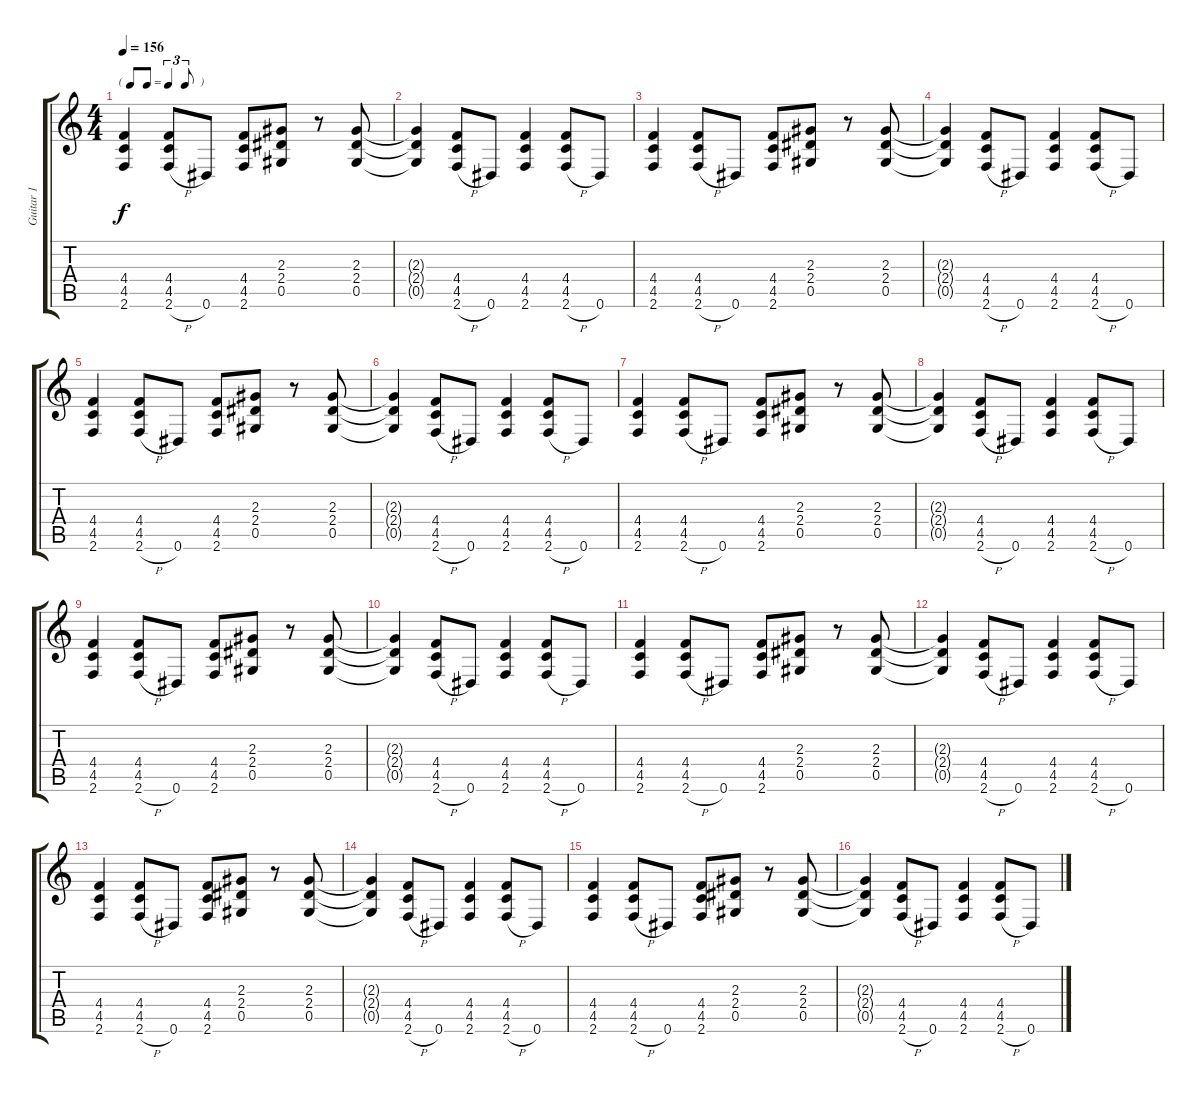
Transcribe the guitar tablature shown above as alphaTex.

\track ("Guitar 1" "Guitar 1") {instrument distortionguitar}
\staff {score tabs}
\tuning (Eb4 Bb3 Gb3 Db3 Ab2 Eb2) {hide}
\ts (4 4)
\tf triplet8th
\tempo 156
\clef g2
\ks c
(4.4 4.5 2.6).4{dy f} (4.4 4.5 2.6{h}).8 0.6.8 (4.4 4.5 2.6).8 (2.3 2.4 0.5).8 r.8 (2.3 2.4 0.5).8 |
(2.3{t} 2.4{t} 0.5{t}).4 (4.4 4.5 2.6{h}).8 0.6.8 (4.4 4.5 2.6).4 (4.4 4.5 2.6{h}).8 0.6.8 |
(4.4 4.5 2.6).4 (4.4 4.5 2.6{h}).8 0.6.8 (4.4 4.5 2.6).8 (2.3 2.4 0.5).8 r.8 (2.3 2.4 0.5).8 |
(2.3{t} 2.4{t} 0.5{t}).4 (4.4 4.5 2.6{h}).8 0.6.8 (4.4 4.5 2.6).4 (4.4 4.5 2.6{h}).8 0.6.8 |
(4.4 4.5 2.6).4 (4.4 4.5 2.6{h}).8 0.6.8 (4.4 4.5 2.6).8 (2.3 2.4 0.5).8 r.8 (2.3 2.4 0.5).8 |
(2.3{t} 2.4{t} 0.5{t}).4 (4.4 4.5 2.6{h}).8 0.6.8 (4.4 4.5 2.6).4 (4.4 4.5 2.6{h}).8 0.6.8 |
(4.4 4.5 2.6).4 (4.4 4.5 2.6{h}).8 0.6.8 (4.4 4.5 2.6).8 (2.3 2.4 0.5).8 r.8 (2.3 2.4 0.5).8 |
(2.3{t} 2.4{t} 0.5{t}).4 (4.4 4.5 2.6{h}).8 0.6.8 (4.4 4.5 2.6).4 (4.4 4.5 2.6{h}).8 0.6.8 |
(4.4 4.5 2.6).4 (4.4 4.5 2.6{h}).8 0.6.8 (4.4 4.5 2.6).8 (2.3 2.4 0.5).8 r.8 (2.3 2.4 0.5).8 |
(2.3{t} 2.4{t} 0.5{t}).4 (4.4 4.5 2.6{h}).8 0.6.8 (4.4 4.5 2.6).4 (4.4 4.5 2.6{h}).8 0.6.8 |
(4.4 4.5 2.6).4 (4.4 4.5 2.6{h}).8 0.6.8 (4.4 4.5 2.6).8 (2.3 2.4 0.5).8 r.8 (2.3 2.4 0.5).8 |
(2.3{t} 2.4{t} 0.5{t}).4 (4.4 4.5 2.6{h}).8 0.6.8 (4.4 4.5 2.6).4 (4.4 4.5 2.6{h}).8 0.6.8 |
(4.4 4.5 2.6).4 (4.4 4.5 2.6{h}).8 0.6.8 (4.4 4.5 2.6).8 (2.3 2.4 0.5).8 r.8 (2.3 2.4 0.5).8 |
(2.3{t} 2.4{t} 0.5{t}).4 (4.4 4.5 2.6{h}).8 0.6.8 (4.4 4.5 2.6).4 (4.4 4.5 2.6{h}).8 0.6.8 |
(4.4 4.5 2.6).4 (4.4 4.5 2.6{h}).8 0.6.8 (4.4 4.5 2.6).8 (2.3 2.4 0.5).8 r.8 (2.3 2.4 0.5).8 |
(2.3{t} 2.4{t} 0.5{t}).4 (4.4 4.5 2.6{h}).8 0.6.8 (4.4 4.5 2.6).4 (4.4 4.5 2.6{h}).8 0.6.8
